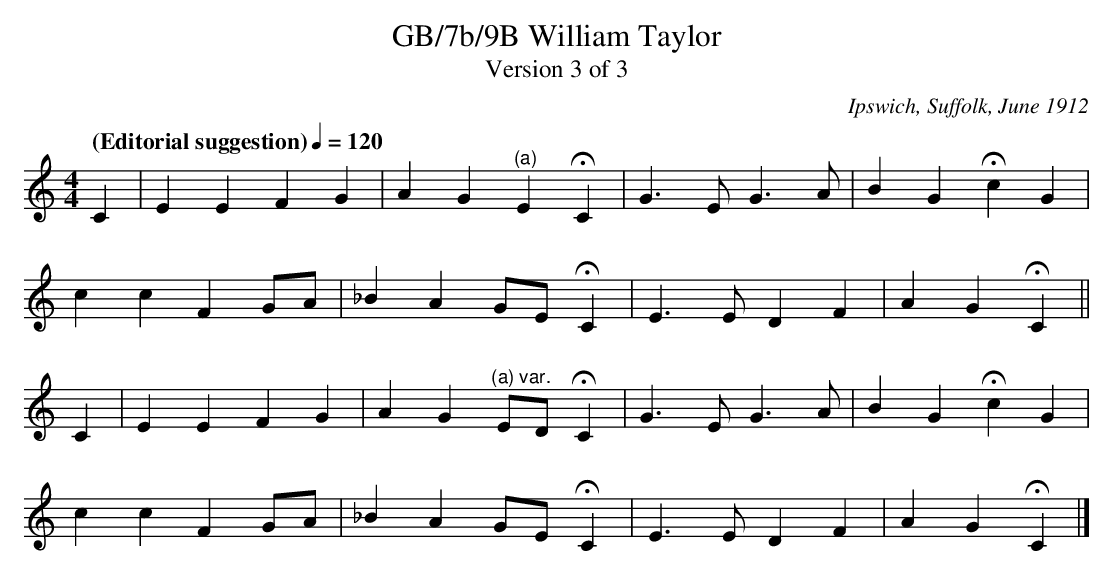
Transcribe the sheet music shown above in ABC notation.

X:1
T:GB/7b/9B William Taylor
T:Version 3 of 3
C:Ipswich, Suffolk, June 1912
L:1/4
Q:"(Editorial suggestion)" 1/4=120
M:4/4
K:C
C | E E F G | A G "^(a)"E HC | G3/2 E/ G3/2 A/ | B G Hc G |
c c F G/A/ |_B A G/E/ HC | E3/2 E/ D F | A G HC ||
C | E E F G |A G "^(a) var."E/D/ HC | G3/2 E/ G3/2 A/ |$B G Hc G |
c c F G/A/ |_B A G/E/ HC | E3/2 E/ D F | A G HC |]
